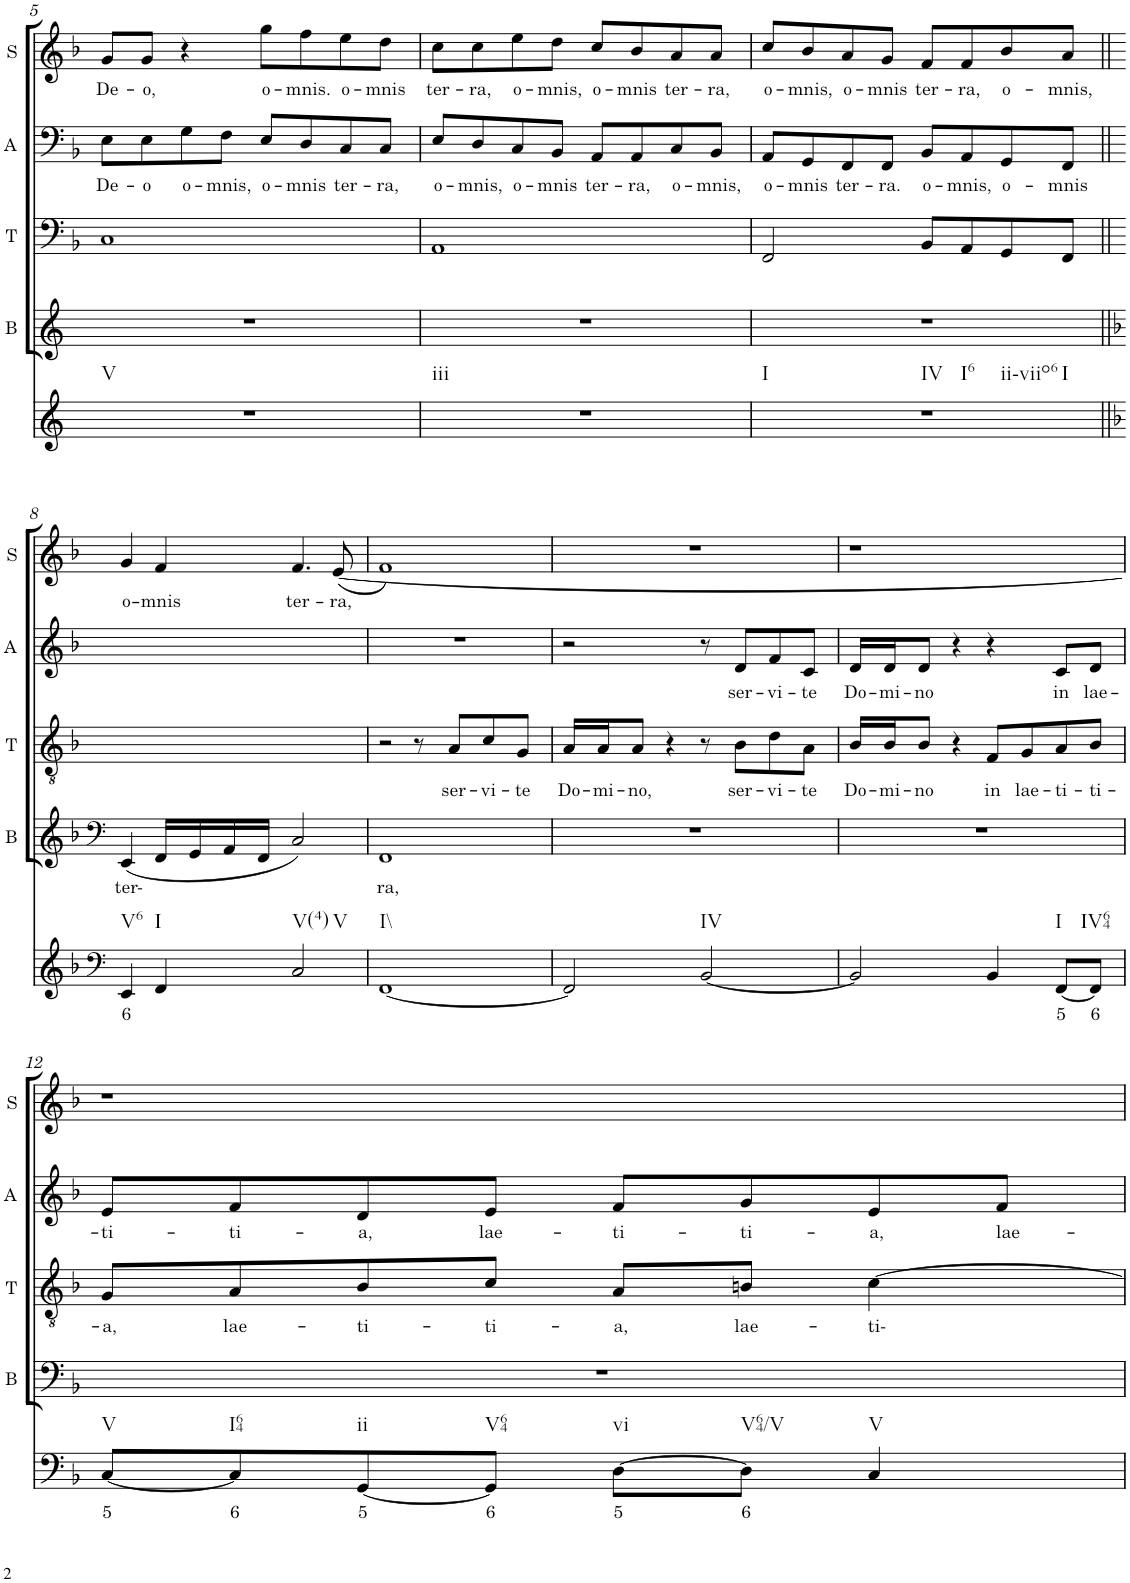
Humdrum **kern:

**kern	**text	**kern	**text	**kern	**text	**kern	**text	**kern	**text
*part5	*part5	*part4	*part4	*part3	*part3	*part2	*part2	*part1	*part1
*staff5	*staff5	*staff4	*staff4	*staff3	*staff3	*staff2	*staff2	*staff1	*staff1
*I"Continuo	*	*I"Bass	*	*I"Tenor	*	*I"Alto	*	*I"Soprano	*
*	*	*I'B	*	*I'T	*	*I'A	*	*I'S	*
!!LO:PB:g=z
*clefG2	*	*clefG2	*	*clefF4	*	*clefF4	*	*clefG2	*
*k[]	*	*k[]	*	*k[b-]	*	*k[b-]	*	*k[b-]	*
*	*	*	*	*M4/4	*	*M4/4	*	*M4/4	*
=5	=5	=5	=5	=5	=5	=5	=5	=5	=5
!LO:TX:b:t=V	!	!	!	!	!	!	!	!	!
!	!	!	!	!	!	!	!LO:LY:b	!	!LO:LY:b
1r	.	1r	.	1C	.	8E\L	De-	8g/L	De-
!	!	!	!	!	!	!	!LO:LY:b	!	!LO:LY:b
.	.	.	.	.	.	8E\	o	8g/J	o,
!	!	!	!	!	!	!	!LO:LY:b	!	!
.	.	.	.	.	.	8G\	o-	4r	.
!	!	!	!	!	!	!	!LO:LY:b	!	!
.	.	.	.	.	.	8F\J	mnis,	.	.
!	!	!	!	!	!	!	!LO:LY:b	!	!LO:LY:b
.	.	.	.	.	.	8E/L	o-	8gg\L	o-
!	!	!	!	!	!	!	!LO:LY:b	!	!LO:LY:b
.	.	.	.	.	.	8D/	mnis	8ff\	mnis.
!	!	!	!	!	!	!	!LO:LY:b	!	!LO:LY:b
.	.	.	.	.	.	8C/	ter-	8ee\	o-
!	!	!	!	!	!	!	!LO:LY:b	!	!LO:LY:b
.	.	.	.	.	.	8C/J	ra,	8dd\J	mnis
=6	=6	=6	=6	=6	=6	=6	=6	=6	=6
!LO:TX:b:t=iii	!	!	!	!	!	!	!	!	!
!	!	!	!	!	!	!	!LO:LY:b	!	!LO:LY:b
1r	.	1r	.	1AA	.	8E/L	o-	8cc\L	ter-
!	!	!	!	!	!	!	!LO:LY:b	!	!LO:LY:b
.	.	.	.	.	.	8D/	mnis,	8cc\	ra,
!	!	!	!	!	!	!	!LO:LY:b	!	!LO:LY:b
.	.	.	.	.	.	8C/	o-	8ee\	o-
!	!	!	!	!	!	!	!LO:LY:b	!	!LO:LY:b
.	.	.	.	.	.	8BB-/J	mnis	8dd\J	mnis,
!	!	!	!	!	!	!	!LO:LY:b	!	!LO:LY:b
.	.	.	.	.	.	8AA/L	ter-	8cc/L	o-
!	!	!	!	!	!	!	!LO:LY:b	!	!LO:LY:b
.	.	.	.	.	.	8AA/	ra,	8b-/	mnis
!	!	!	!	!	!	!	!LO:LY:b	!	!LO:LY:b
.	.	.	.	.	.	8C/	o-	8a/	ter-
!	!	!	!	!	!	!	!LO:LY:b	!	!LO:LY:b
.	.	.	.	.	.	8BB-/J	mnis,	8a/J	ra,
=7	=7	=7	=7	=7	=7	=7	=7	=7	=7
!LO:TX:b:t=I	!	!	!	!	!	!	!	!	!
!LO:TX:b:t=IV	!	!	!	!	!	!	!	!	!
!LO:TX:b:t=I6	!	!	!	!	!	!	!	!	!
!LO:TX:b:t=ii-viio6	!	!	!	!	!	!	!	!	!
!LO:TX:b:t=I	!	!	!	!	!	!	!	!	!
!	!	!	!	!	!	!	!LO:LY:b	!	!LO:LY:b
1r	.	1r	.	2FF/	.	8AA/L	o-	8cc/L	o-
!	!	!	!	!	!	!	!LO:LY:b	!	!LO:LY:b
.	.	.	.	.	.	8GG/	mnis	8b-/	mnis,
!	!	!	!	!	!	!	!LO:LY:b	!	!LO:LY:b
.	.	.	.	.	.	8FF/	ter-	8a/	o-
!	!	!	!	!	!	!	!LO:LY:b	!	!LO:LY:b
.	.	.	.	.	.	8FF/J	ra.	8g/J	mnis
!	!	!	!	!	!	!	!LO:LY:b	!	!LO:LY:b
.	.	.	.	8BB-/L	.	8BB-/L	o-	8f/L	ter-
!	!	!	!	!	!	!	!LO:LY:b	!	!LO:LY:b
.	.	.	.	8AA/	.	8AA/	mnis,	8f/	ra,
!	!	!	!	!	!	!	!LO:LY:b	!	!LO:LY:b
.	.	.	.	8GG/	.	8GG/	o-	8b-/	o-
!	!	!	!	!	!	!	!LO:LY:b	!	!LO:LY:b
.	.	.	.	8FF/J	.	8FF/J	mnis	8a/J	mnis,
!!LO:LB:g=z
=8||	=8||	=8||	=8||	=8||	=8||	=8||	=8||	=8||	=8||
*clefF4	*	*clefF4	*	*	*	*	*	*	*
*k[b-]	*	*k[b-]	*	*	*	*	*	*	*
!LO:TX:b:t=V6	!	!	!	!	!	!	!	!	!
!	!LO:LY:b	!	!LO:LY:b	!	!	!	!	!	!LO:LY:b
4EE/	6	(4EE/	ter-	1ryy	.	1ryy	.	4g/	o-
!LO:TX:b:t=I	!	!	!	!	!	!	!	!	!
!	!	!	!	!	!	!	!	!	!LO:LY:b
4FF/	.	16FF/LL	.	.	.	.	.	4f/	mnis
.	.	16GG/	.	.	.	.	.	.	.
.	.	16AA/	.	.	.	.	.	.	.
.	.	16FF/JJ	.	.	.	.	.	.	.
!LO:TX:b:t=V(4)	!	!	!	!	!	!	!	!	!
!LO:TX:b:t=V	!	!	!	!	!	!	!	!	!
!	!	!	!	!	!	!	!	!	!LO:LY:b
2C/	.	2C/)	.	.	.	.	.	4.f/	ter-
!	!	!	!	!	!	!	!	!	!LO:LY:b
.	.	.	.	.	.	.	.	([8e/	ra,
=9	=9	=9	=9	=9	=9	=9	=9	=9	=9
!LO:TX:b:t=I\\	!	!	!	!	!	!	!	!	!
!	!	!	!LO:LY:b	!	!	!	!	!	!
[1FF	.	1FF	ra,	2r	.	1r	.	1f)	.
.	.	.	.	8r	.	.	.	.	.
!	!	!	!	!	!LO:LY:b	!	!	!	!
.	.	.	.	8A/L	ser-	.	.	.	.
!	!	!	!	!	!LO:LY:b	!	!	!	!
.	.	.	.	8c/	vi-	.	.	.	.
!	!	!	!	!	!LO:LY:b	!	!	!	!
.	.	.	.	8G/J	te	.	.	.	.
=10	=10	=10	=10	=10	=10	=10	=10	=10	=10
!	!	!	!	!	!LO:LY:b	!	!	!	!
2FF/]	.	1r	.	16A/LL	Do-	2r	.	1r	.
!	!	!	!	!	!LO:LY:b	!	!	!	!
.	.	.	.	16A/J	mi-	.	.	.	.
!	!	!	!	!	!LO:LY:b	!	!	!	!
.	.	.	.	8A/J	no,	.	.	.	.
.	.	.	.	4r	.	.	.	.	.
!LO:TX:b:t=IV	!	!	!	!	!	!	!	!	!
[2BB-/	.	.	.	8r	.	8r	.	.	.
!	!	!	!	!	!LO:LY:b	!	!LO:LY:b	!	!
.	.	.	.	8B-\L	ser-	8d/L	ser-	.	.
!	!	!	!	!	!LO:LY:b	!	!LO:LY:b	!	!
.	.	.	.	8d\	vi-	8f/	vi-	.	.
!	!	!	!	!	!LO:LY:b	!	!LO:LY:b	!	!
.	.	.	.	8A\J	te	8c/J	te	.	.
=11	=11	=11	=11	=11	=11	=11	=11	=11	=11
!	!	!	!	!	!LO:LY:b	!	!LO:LY:b	!	!
2BB-/]	.	1r	.	16B-/LL	Do-	16d/LL	Do-	1r	.
!	!	!	!	!	!LO:LY:b	!	!LO:LY:b	!	!
.	.	.	.	16B-/J	mi-	16d/J	mi-	.	.
!	!	!	!	!	!LO:LY:b	!	!LO:LY:b	!	!
.	.	.	.	8B-/J	no	8d/J	no	.	.
.	.	.	.	4r	.	4r	.	.	.
!	!	!	!	!	!LO:LY:b	!	!	!	!
4BB-/	.	.	.	8F/L	in	4r	.	.	.
!	!	!	!	!	!LO:LY:b	!	!	!	!
.	.	.	.	8G/	lae-	.	.	.	.
!LO:TX:b:t=I	!	!	!	!	!	!	!	!	!
!	!LO:LY:b	!	!	!	!LO:LY:b	!	!LO:LY:b	!	!
[8FF/L	5	.	.	8A/	ti-	8c/L	in	.	.
!LO:TX:b:t=IV64	!	!	!	!	!	!	!	!	!
!	!LO:LY:b	!	!	!	!LO:LY:b	!	!LO:LY:b	!	!
8FF/J]	6	.	.	8B-/J	ti-	8d/J	lae-	.	.
!!LO:LB:g=z
=12	=12	=12	=12	=12	=12	=12	=12	=12	=12
!LO:TX:b:t=V	!	!	!	!	!	!	!	!	!
!	!LO:LY:b	!	!	!	!LO:LY:b	!	!LO:LY:b	!	!
[8C/L	5	1r	.	8G/L	a,	8e/L	ti-	1r	.
!LO:TX:b:t=I64	!	!	!	!	!	!	!	!	!
!	!LO:LY:b	!	!	!	!LO:LY:b	!	!LO:LY:b	!	!
8C/]	6	.	.	8A/	lae-	8f/	ti-	.	.
!LO:TX:b:t=ii	!	!	!	!	!	!	!	!	!
!	!LO:LY:b	!	!	!	!LO:LY:b	!	!LO:LY:b	!	!
[8GG/	5	.	.	8B-/	ti-	8d/	a,	.	.
!LO:TX:b:t=V64	!	!	!	!	!	!	!	!	!
!	!LO:LY:b	!	!	!	!LO:LY:b	!	!LO:LY:b	!	!
8GG/J]	6	.	.	8c/J	ti-	8e/J	lae-	.	.
!LO:TX:b:t=vi	!	!	!	!	!	!	!	!	!
!	!LO:LY:b	!	!	!	!LO:LY:b	!	!LO:LY:b	!	!
[8D\L	5	.	.	8A/L	a,	8f/L	ti-	.	.
!LO:TX:b:t=V64/V	!	!	!	!	!	!	!	!	!
!	!LO:LY:b	!	!	!	!LO:LY:b	!	!LO:LY:b	!	!
8D\J]	6	.	.	8Bn/J	lae-	8g/	ti-	.	.
!LO:TX:b:t=V	!	!	!	!	!	!	!	!	!
!	!	!	!	!	!LO:LY:b	!	!LO:LY:b	!	!
4C/	.	.	.	[4c\	ti-	8e/	a,	.	.
!	!	!	!	!	!	!	!LO:LY:b	!	!
.	.	.	.	.	.	8f/J	lae-	.	.
=	=	=	=	=	=	=	=	=	=
*-	*-	*-	*-	*-	*-	*-	*-	*-	*-
